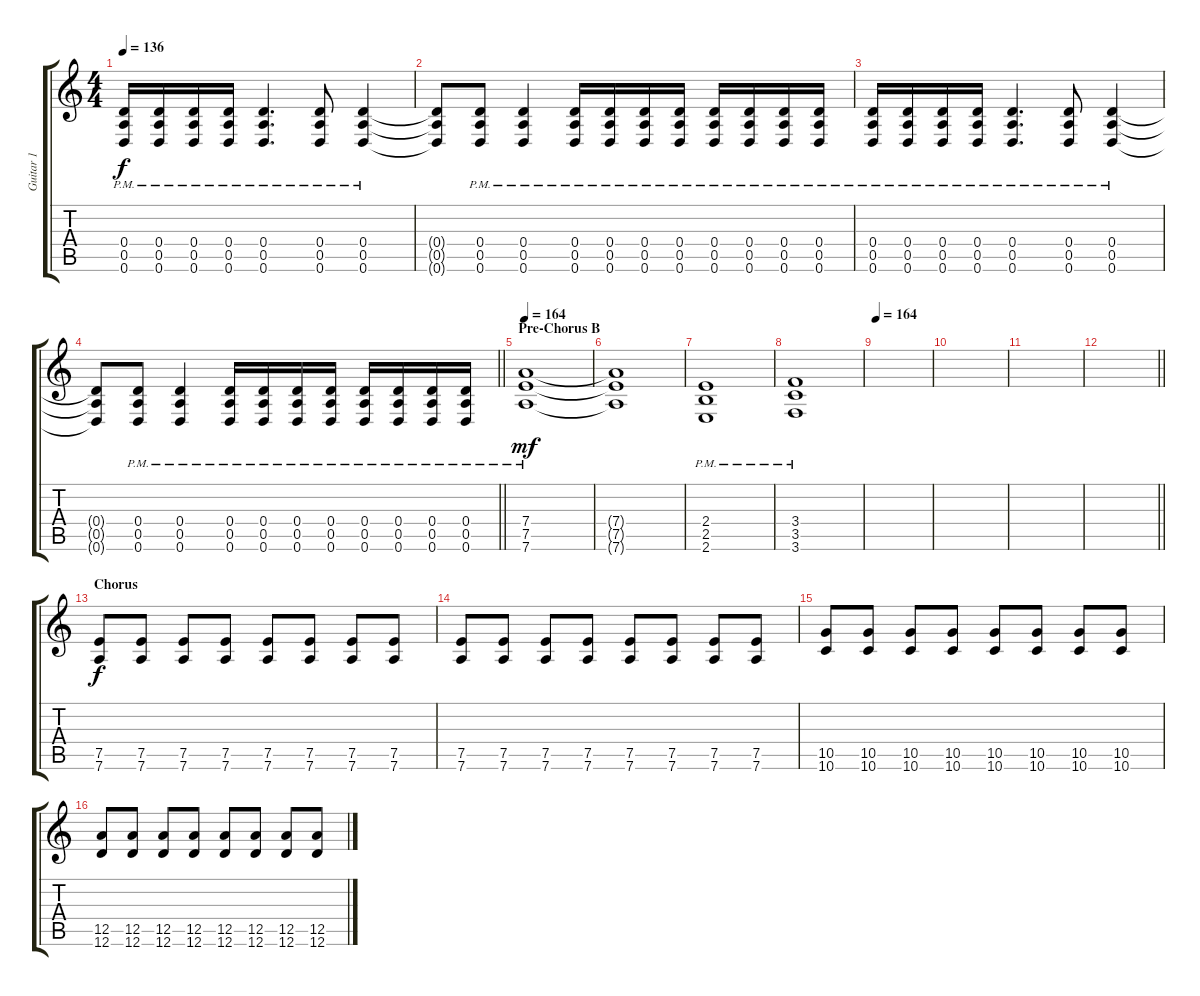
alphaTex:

\track ("Guitar 1" "Guitar 1") {instrument distortionguitar}
\staff {score tabs}
\tuning (E4 B3 G3 D3 A2 D2) {hide}
\ts (4 4)
\tempo 136
\clef g2
\ks c
(0.4{pm} 0.5{pm} 0.6{pm}).16{dy f} (0.4{pm} 0.5{pm} 0.6{pm}).16 (0.4{pm} 0.5{pm} 0.6{pm}).16 (0.4{pm} 0.5{pm} 0.6{pm}).16 (0.4{pm} 0.5{pm} 0.6{pm}).4{d} (0.4{pm} 0.5{pm} 0.6{pm}).8 (0.4{pm} 0.5{pm} 0.6{pm}).4 |
(0.4{t} 0.5{t} 0.6{t}).8 (0.4{pm} 0.5 0.6).8 (0.4{pm} 0.5 0.6).4 (0.4{pm} 0.5{pm} 0.6{pm}).16 (0.4{pm} 0.5{pm} 0.6{pm}).16 (0.4{pm} 0.5{pm} 0.6{pm}).16 (0.4{pm} 0.5{pm} 0.6{pm}).16 (0.4{pm} 0.5{pm} 0.6{pm}).16 (0.4{pm} 0.5{pm} 0.6{pm}).16 (0.4{pm} 0.5{pm} 0.6{pm}).16 (0.4{pm} 0.5{pm} 0.6{pm}).16 |
(0.4{pm} 0.5{pm} 0.6{pm}).16 (0.4{pm} 0.5{pm} 0.6{pm}).16 (0.4{pm} 0.5{pm} 0.6{pm}).16 (0.4{pm} 0.5{pm} 0.6{pm}).16 (0.4{pm} 0.5{pm} 0.6{pm}).4{d} (0.4{pm} 0.5{pm} 0.6{pm}).8 (0.4{pm} 0.5{pm} 0.6{pm}).4 |
\barLineRight lightlight
(0.4{t} 0.5{t} 0.6{t}).8 (0.4{pm} 0.5 0.6).8 (0.4{pm} 0.5 0.6).4 (0.4{pm} 0.5{pm} 0.6{pm}).16 (0.4{pm} 0.5{pm} 0.6{pm}).16 (0.4{pm} 0.5{pm} 0.6{pm}).16 (0.4{pm} 0.5{pm} 0.6{pm}).16 (0.4{pm} 0.5{pm} 0.6{pm}).16 (0.4{pm} 0.5{pm} 0.6{pm}).16 (0.4{pm} 0.5{pm} 0.6{pm}).16 (0.4{pm} 0.5{pm} 0.6{pm}).16 |
\section ("" "Pre-Chorus B")
\tempo 164
(7.4 7.5{pm} 7.6).1{dy mf} |
(7.4{t} 7.5{t} 7.6{t}).1 |
(2.4{pm} 2.5 2.6).1 |
(3.4{pm} 3.5 3.6).1 |
\tempo 164
|
|
|
\barLineRight lightlight
|
\section ("" "Chorus")
(7.5 7.6).8{dy f} (7.5 7.6).8 (7.5 7.6).8 (7.5 7.6).8 (7.5 7.6).8 (7.5 7.6).8 (7.5 7.6).8 (7.5 7.6).8 |
(7.5 7.6).8 (7.5 7.6).8 (7.5 7.6).8 (7.5 7.6).8 (7.5 7.6).8 (7.5 7.6).8 (7.5 7.6).8 (7.5 7.6).8 |
(10.5 10.6).8 (10.5 10.6).8 (10.5 10.6).8 (10.5 10.6).8 (10.5 10.6).8 (10.5 10.6).8 (10.5 10.6).8 (10.5 10.6).8 |
(12.5 12.6).8 (12.5 12.6).8 (12.5 12.6).8 (12.5 12.6).8 (12.5 12.6).8 (12.5 12.6).8 (12.5 12.6).8 (12.5 12.6).8
